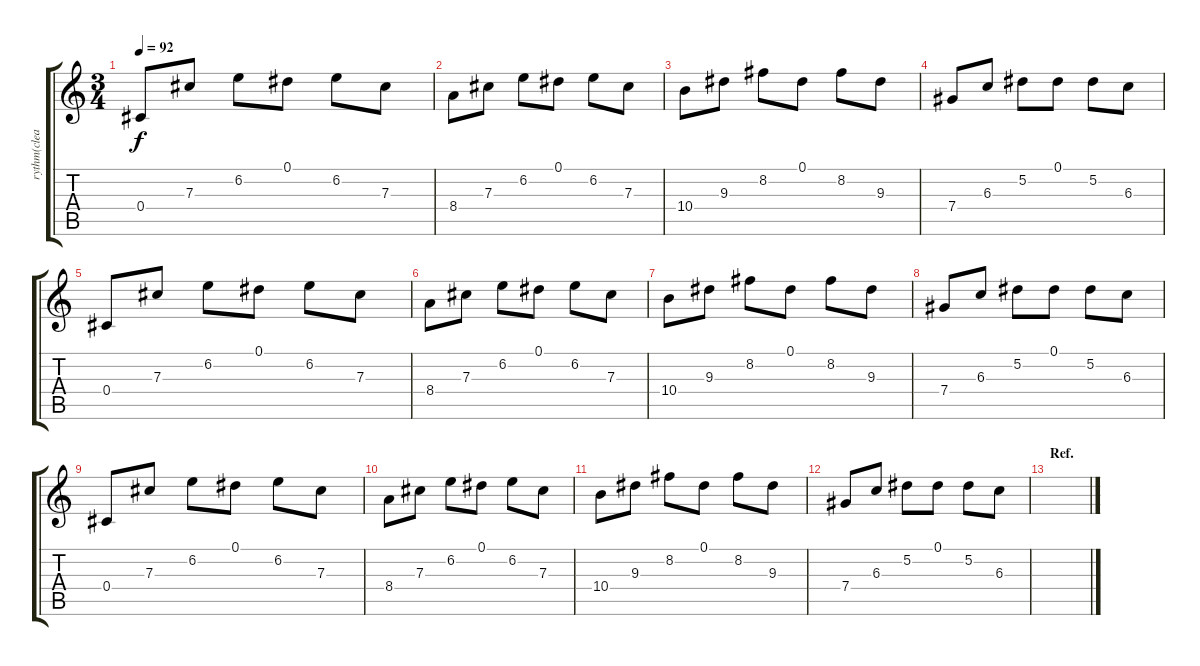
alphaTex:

\track ("rythm(clean) " "rythm(clea") {instrument acousticguitarsteel}
\staff {score tabs}
\tuning (Eb4 Bb3 Gb3 Db3 Ab2 Eb2) {hide}
\ts (3 4)
\tempo 92
\clef g2
\ks c
0.4.8{dy f} 7.3.8 6.2.8 0.1.8 6.2.8 7.3.8 |
8.4.8 7.3.8 6.2.8 0.1.8 6.2.8 7.3.8 |
10.4.8 9.3.8 8.2.8 0.1.8 8.2.8 9.3.8 |
7.4.8 6.3.8 5.2.8 0.1.8 5.2.8 6.3.8 |
0.4.8 7.3.8 6.2.8 0.1.8 6.2.8 7.3.8 |
8.4.8 7.3.8 6.2.8 0.1.8 6.2.8 7.3.8 |
10.4.8 9.3.8 8.2.8 0.1.8 8.2.8 9.3.8 |
7.4.8 6.3.8 5.2.8 0.1.8 5.2.8 6.3.8 |
0.4.8 7.3.8 6.2.8 0.1.8 6.2.8 7.3.8 |
8.4.8 7.3.8 6.2.8 0.1.8 6.2.8 7.3.8 |
10.4.8 9.3.8 8.2.8 0.1.8 8.2.8 9.3.8 |
7.4.8 6.3.8 5.2.8 0.1.8 5.2.8 6.3.8 |
\section ("" "Ref.")
